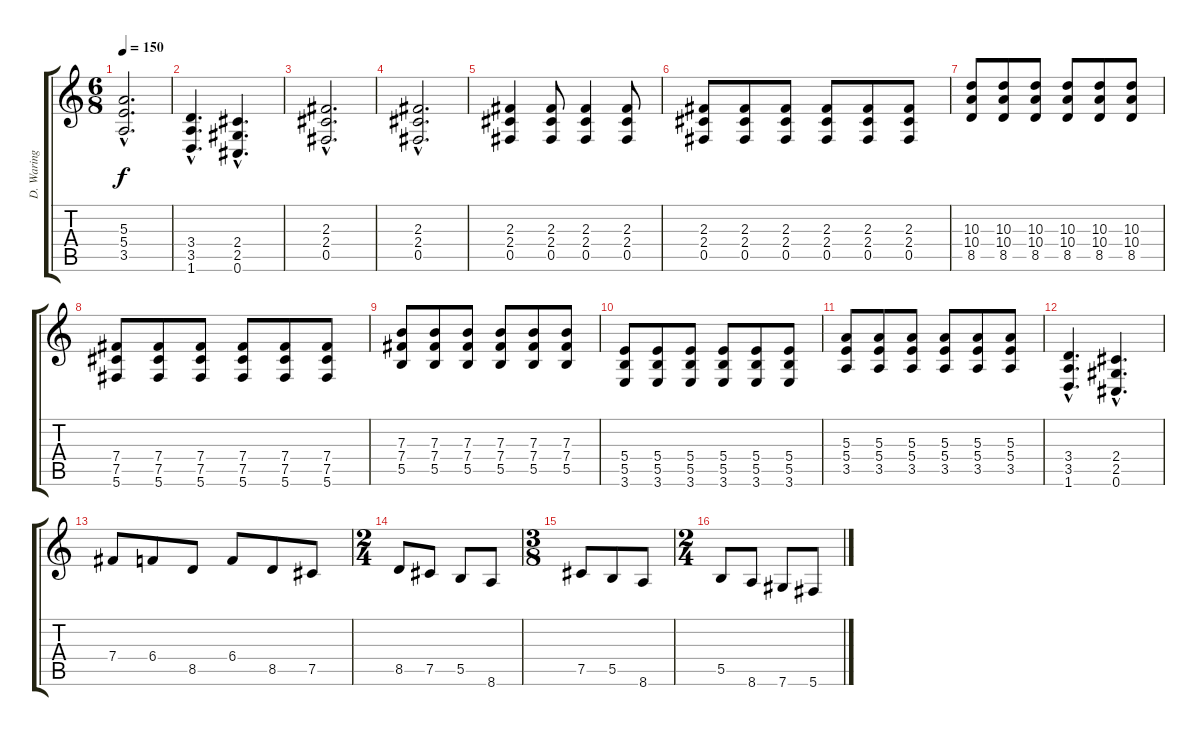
\track ("D. Waring Gtr." "D. Waring ") {instrument distortionguitar}
\staff {score tabs}
\tuning (Db4 Ab3 E3 B2 Gb2 Db2) {hide}
\ts (6 8)
\tempo 150
\clef g2
\ks c
(5.3{hac} 5.4{hac} 3.5{hac}).2{d dy f} |
(3.4{hac} 3.5{hac} 1.6{hac}).4{d} (2.4{hac} 2.5{hac} 0.6{hac}).4{d} |
(2.3{hac} 2.4{hac} 0.5{hac}).2{d} |
(2.3{hac} 2.4{hac} 0.5{hac}).2{d} |
(2.3 2.4 0.5).4 (2.3 2.4 0.5).8 (2.3 2.4 0.5).4 (2.3 2.4 0.5).8 |
(2.3 2.4 0.5).8 (2.3 2.4 0.5).8 (2.3 2.4 0.5).8 (2.3 2.4 0.5).8 (2.3 2.4 0.5).8 (2.3 2.4 0.5).8 |
(10.3 10.4 8.5).8 (10.3 10.4 8.5).8 (10.3 10.4 8.5).8 (10.3 10.4 8.5).8 (10.3 10.4 8.5).8 (10.3 10.4 8.5).8 |
(7.4 7.5 5.6).8 (7.4 7.5 5.6).8 (7.4 7.5 5.6).8 (7.4 7.5 5.6).8 (7.4 7.5 5.6).8 (7.4 7.5 5.6).8 |
(7.3 7.4 5.5).8 (7.3 7.4 5.5).8 (7.3 7.4 5.5).8 (7.3 7.4 5.5).8 (7.3 7.4 5.5).8 (7.3 7.4 5.5).8 |
(5.4 5.5 3.6).8 (5.4 5.5 3.6).8 (5.4 5.5 3.6).8 (5.4 5.5 3.6).8 (5.4 5.5 3.6).8 (5.4 5.5 3.6).8 |
(5.3 5.4 3.5).8 (5.3 5.4 3.5).8 (5.3 5.4 3.5).8 (5.3 5.4 3.5).8 (5.3 5.4 3.5).8 (5.3 5.4 3.5).8 |
(3.4{hac} 3.5{hac} 1.6{hac}).4{d} (2.4{hac} 2.5{hac} 0.6{hac}).4{d} |
7.4.8 6.4.8 8.5.8 6.4.8 8.5.8 7.5.8 |
\ts (2 4)
8.5.8 7.5.8 5.5.8 8.6.8 |
\ts (3 8)
7.5.8 5.5.8 8.6.8 |
\ts (2 4)
5.5.8 8.6.8 7.6.8 5.6.8
